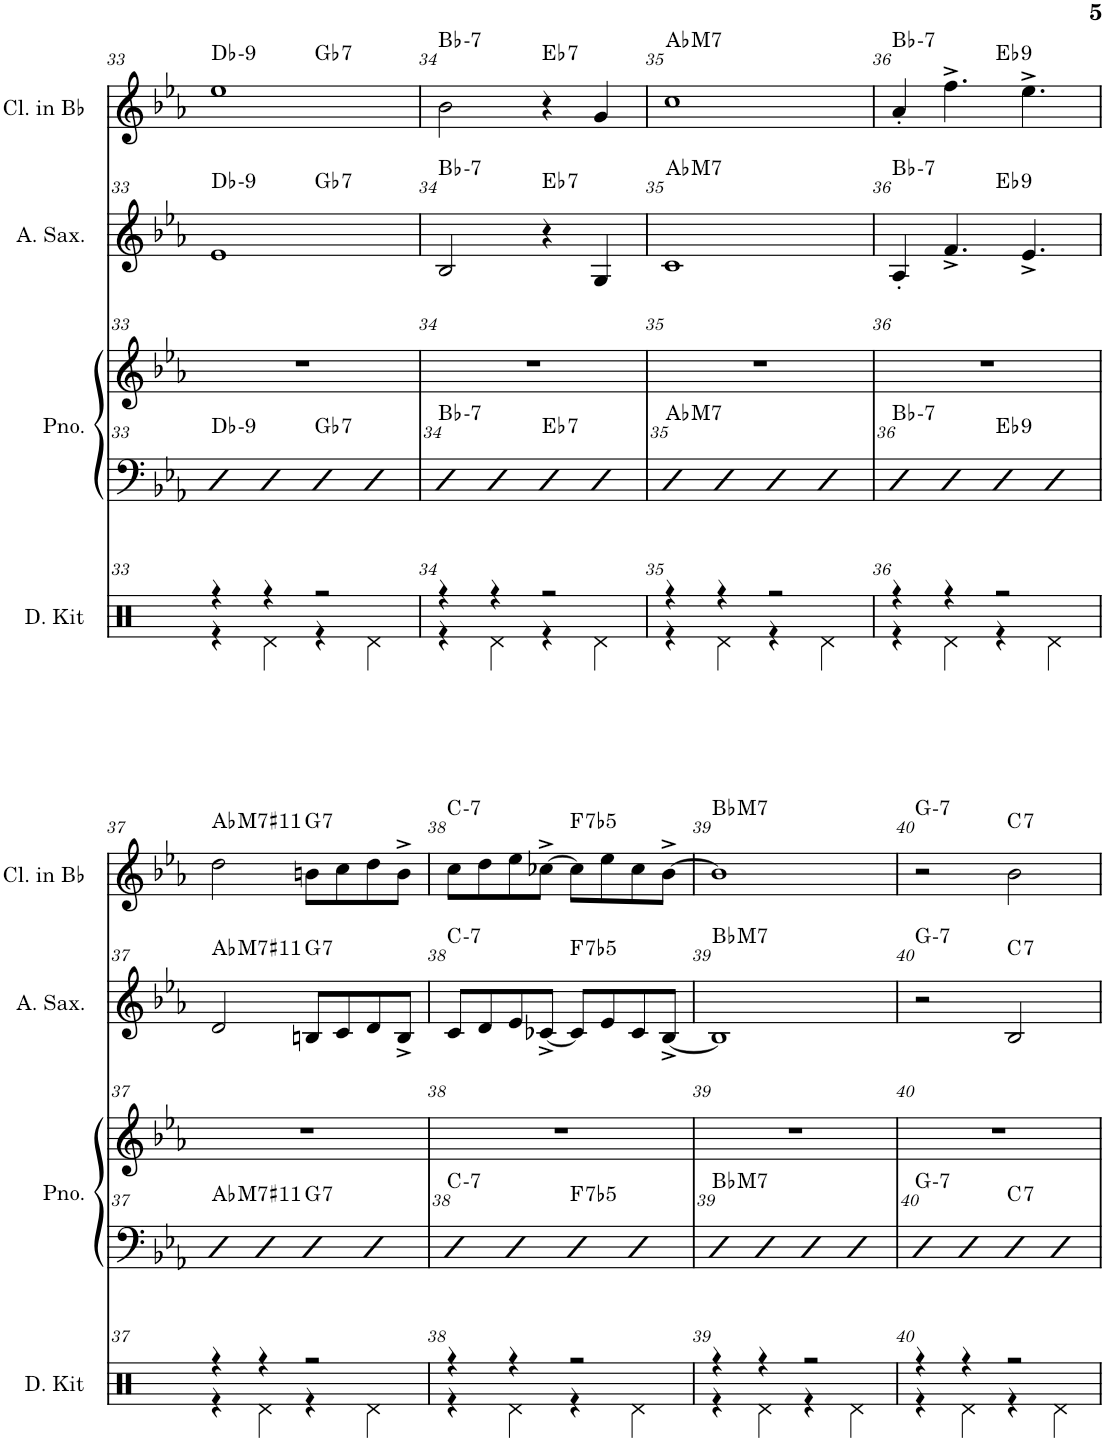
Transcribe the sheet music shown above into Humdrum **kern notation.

**kern	**kern	**kern	**harte	**kern	**harte	**kern	**harte
*part4	*part3	*part3	*part3	*part2	*part2	*part1	*part1
*staff5	*staff4	*staff3	*	*staff2	*	*staff1	*
*I"Drum Kit	*I"Piano	*	*	*I"Alto Saxophone	*	*I"Clarinet in Bb	*
*I'D. Kit	*I'Pno.	*	*	*I'A. Sax.	*	*I'Cl. in Bb	*
!!LO:PB:g=z
*clefX	*clefF4	*clefG2	*	*clefG2	*	*clefG2	*
*	*	*	*	*Trd5c9	*	*Trd1c2	*
*k[]	*k[b-e-a-]	*k[b-e-a-]	*	*k[b-e-a-]	*	*k[b-e-a-]	*
*M4/4	*M4/4	*M4/4	*	*M4/4	*	*M4/4	*
=33	=33	=33	=33	=33	=33	=33	=33
*^	*	*	*	*	*	*	*
!	!	!	!	!LO:H:kt=9	!	!LO:H:kt=9	!	!LO:H:kt=9
*	*	*	*^	*	*^	*	*^	*
4r	4r	4Dn	1r	2ryy	Db:min9	1e-	2ryy	Db:min9	1ee-	2ryy	Db:min9
4r	4Rd\	4D	.	.	.	.	.	.	.	.	.
!	!	!	!	!	!LO:H:kt=7	!	!	!LO:H:kt=7	!	!	!LO:H:kt=7
2r	4r	4Dn	.	2ryy	Gb:7	.	2ryy	Gb:7	.	2ryy	Gb:7
.	4Rd\	4D	.	.	.	.	.	.	.	.	.
=34	=34	=34	=34	=34	=34	=34	=34	=34	=34	=34	=34
!	!	!	!	!	!LO:H:kt=7	!	!	!LO:H:kt=7	!	!	!LO:H:kt=7
*	*	*	*	*	*	*v	*v	*	*	*	*
*	*	*	*	*	*	*	*	*v	*v	*
4r	4r	4Dn	1r	2ryy	Bb:min7	2B-/	Bb:min7	2b-\	Bb:min7
4r	4Rd\	4D	.	.	.	.	.	.	.
!	!	!	!	!	!LO:H:kt=7	!	!LO:H:kt=7	!	!LO:H:kt=7
2r	4r	4Dn	.	2ryy	Eb:7	4r	Eb:7	4r	Eb:7
.	4Rd\	4D	.	.	.	4G/	.	4g/	.
=35	=35	=35	=35	=35	=35	=35	=35	=35	=35
!	!	!	!	!	!LO:H:kt=M7	!	!LO:H:kt=M7	!	!LO:H:kt=M7
*	*	*	*v	*v	*	*	*	*	*
4r	4r	4D	1r	Ab:maj7	1c	Ab:maj7	1cc	Ab:maj7
4r	4Rd\	4D	.	.	.	.	.	.
2r	4r	4D	.	.	.	.	.	.
.	4Rd\	4D	.	.	.	.	.	.
=36	=36	=36	=36	=36	=36	=36	=36	=36
!	!	!	!	!LO:H:kt=7	!	!LO:H:kt=7	!	!LO:H:kt=7
*	*	*	*^	*	*^	*	*^	*
4r	4r	4Dn	1r	2ryy	Bb:min7	4A-'/	2ryy	Bb:min7	4a-'/	2ryy	Bb:min7
4r	4Rd\	4D	.	.	.	4.f^/	.	.	4.ff^\	.	.
!	!	!	!	!	!LO:H:kt=9	!	!	!LO:H:kt=9	!	!	!LO:H:kt=9
2r	4r	4Dn	.	2ryy	Eb:9	.	2ryy	Eb:9	.	2ryy	Eb:9
.	.	.	.	.	.	4.e-^/	.	.	4.ee-^\	.	.
.	4Rd\	4D	.	.	.	.	.	.	.	.	.
!!LO:LB:g=z
=37	=37	=37	=37	=37	=37	=37	=37	=37	=37	=37	=37
!	!	!	!	!	!LO:H:kt=M7	!	!	!LO:H:kt=M7	!	!	!LO:H:kt=M7
*	*	*	*	*	*	*v	*v	*	*	*	*
*	*	*	*	*	*	*	*	*v	*v	*
4r	4r	4D	1r	2ryy	Ab:maj7(#11)	2d/	Ab:maj7(#11)	2dd\	Ab:maj7(#11)
4r	4Rd\	4D	.	.	.	.	.	.	.
!	!	!	!	!	!LO:H:kt=7	!	!LO:H:kt=7	!	!LO:H:kt=7
2r	4r	4D	.	2ryy	G:7	8Bn/L	G:7	8bn\L	G:7
.	.	.	.	.	.	8c/	.	8cc\	.
.	4Rd\	4D	.	.	.	8d/	.	8dd\	.
.	.	.	.	.	.	8B^/J	.	8b^\J	.
=38	=38	=38	=38	=38	=38	=38	=38	=38	=38
!	!	!	!	!	!LO:H:kt=7	!	!LO:H:kt=7	!	!LO:H:kt=7
4r	4r	4D	1r	2ryy	C:min7	8c/L	C:min7	8cc\L	C:min7
.	.	.	.	.	.	8d/	.	8dd\	.
4r	4Rd\	4D	.	.	.	8e-/	.	8ee-\	.
.	.	.	.	.	.	[8c-X^/J	.	[8cc-X^\J	.
!	!	!	!	!	!LO:H:kt=7	!	!LO:H:kt=7	!	!LO:H:kt=7
2r	4r	4D	.	2ryy	F:(3,b5,b7)	8c-/L]	F:(3,b5,b7)	8cc-\L]	F:(3,b5,b7)
.	.	.	.	.	.	8e-/	.	8ee-\	.
.	4Rd\	4D	.	.	.	8c-/	.	8cc-\	.
.	.	.	.	.	.	[8B-^/J	.	[8b-^\J	.
=39	=39	=39	=39	=39	=39	=39	=39	=39	=39
!	!	!	!	!	!LO:H:kt=M7	!	!LO:H:kt=M7	!	!LO:H:kt=M7
*	*	*	*v	*v	*	*	*	*	*
4r	4r	4D	1r	Bb:maj7	1B-]	Bb:maj7	1b-]	Bb:maj7
4r	4Rd\	4D	.	.	.	.	.	.
2r	4r	4D	.	.	.	.	.	.
.	4Rd\	4D	.	.	.	.	.	.
=40	=40	=40	=40	=40	=40	=40	=40	=40
!	!	!	!	!LO:H:kt=7	!	!LO:H:kt=7	!	!LO:H:kt=7
*	*	*	*^	*	*	*	*	*
4r	4r	4D	1r	2ryy	G:min7	2r	G:min7	2r	G:min7
4r	4Rd\	4D	.	.	.	.	.	.	.
!	!	!	!	!	!LO:H:kt=7	!	!LO:H:kt=7	!	!LO:H:kt=7
2r	4r	4D	.	2ryy	C:7	2B-/	C:7	2b-\	C:7
.	4Rd\	4D	.	.	.	.	.	.	.
*v	*v	*	*v	*v	*	*	*	*	*
=	=	=	=	=	=	=	=
*-	*-	*-	*-	*-	*-	*-	*-
